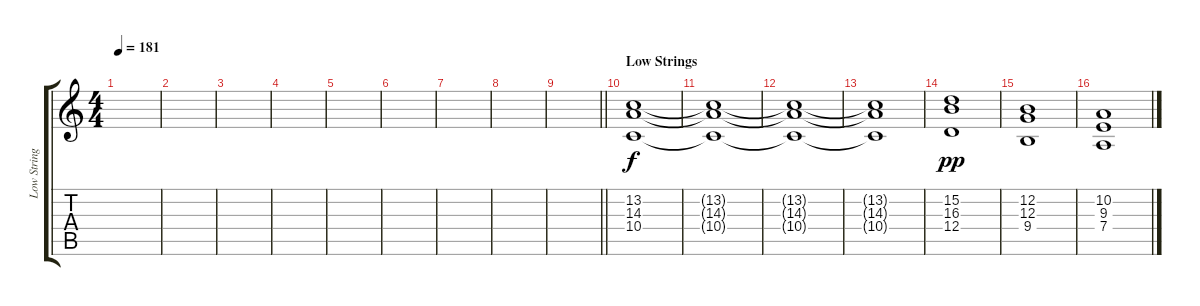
\track ("Low Strings" "Low String") {instrument synthstrings1}
\staff {score tabs}
\tuning (E4 B3 G3 D3 A2 E2) {hide}
\ts (4 4)
\tempo 181
\clef g2
\ks c
|
|
|
|
|
|
|
|
\barLineRight lightlight
|
\section ("" "Low Strings")
(13.2 14.3 10.4).1 |
(13.2{t} 14.3{t} 10.4{t}).1{dy f} |
(13.2{t} 14.3{t} 10.4{t}).1 |
(13.2{t} 14.3{t} 10.4{t}).1 |
(15.2 16.3 12.4).1{dy pp} |
(12.2 12.3 9.4).1 |
(10.2 9.3 7.4).1
